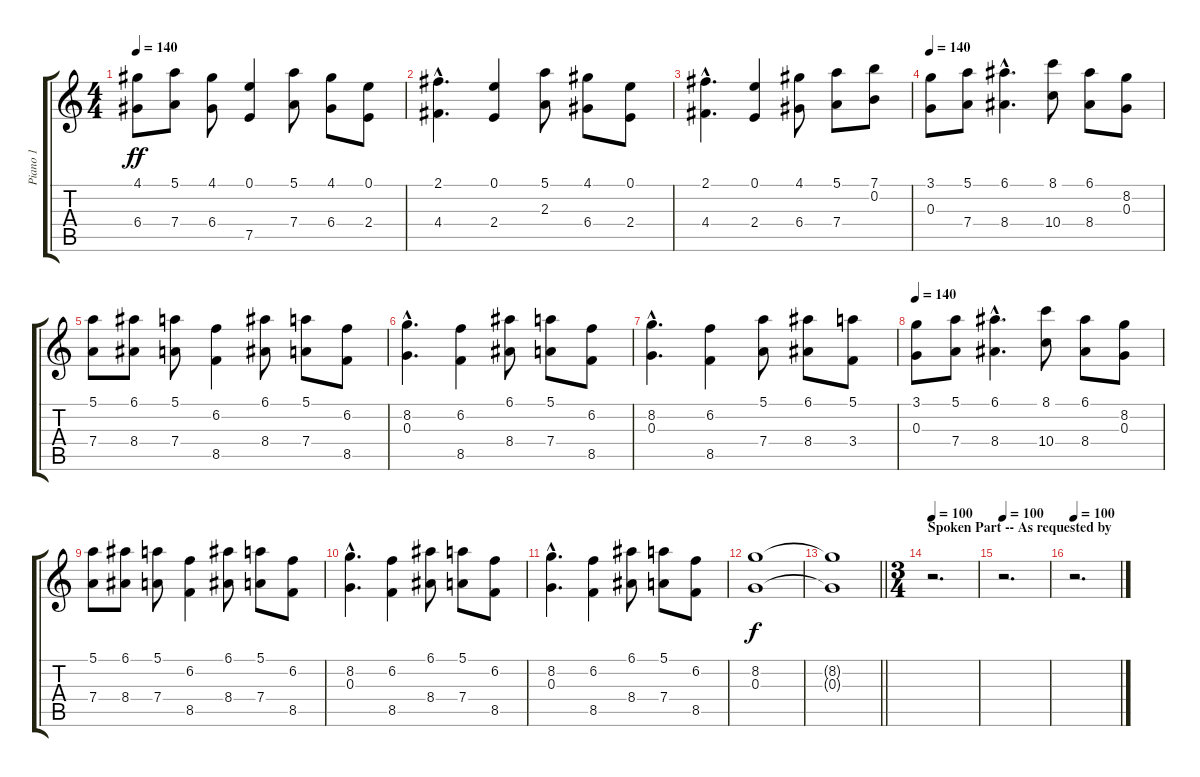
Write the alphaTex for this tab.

\track ("Piano 1" "Piano 1") {instrument acousticgrandpiano}
\staff {score tabs}
\tuning (E5 B4 G4 D4 A3 D3) {hide}
\ts (4 4)
\tempo 140
\clef g2
\ks c
(4.1 6.4).8{dy ff} (5.1 7.4).8 (4.1 6.4).8 (0.1 7.5).4 (5.1 7.4).8 (4.1 6.4).8 (0.1 2.4).8 |
(2.1{hac} 4.4{hac}).4{d} (0.1 2.4).4 (5.1 2.3).8 (4.1 6.4).8 (0.1 2.4).8 |
(2.1{hac} 4.4{hac}).4{d} (0.1 2.4).4 (4.1 6.4).8 (5.1 7.4).8 (7.1 0.2).8 |
\tempo 140
(3.1 0.3).8 (5.1 7.4).8 (6.1{hac} 8.4{hac}).4{d} (8.1 10.4).8 (6.1 8.4).8 (8.2 0.3).8 |
(5.1 7.4).8 (6.1 8.4).8 (5.1 7.4).8 (6.2 8.5).4 (6.1 8.4).8 (5.1 7.4).8 (6.2 8.5).8 |
(8.2{hac} 0.3{hac}).4{d} (6.2 8.5).4 (6.1 8.4).8 (5.1 7.4).8 (6.2 8.5).8 |
(8.2{hac} 0.3{hac}).4{d} (6.2 8.5).4 (5.1 7.4).8 (6.1 8.4).8 (5.1 3.4).8 |
\tempo 140
(3.1 0.3).8 (5.1 7.4).8 (6.1{hac} 8.4{hac}).4{d} (8.1 10.4).8 (6.1 8.4).8 (8.2 0.3).8 |
(5.1 7.4).8 (6.1 8.4).8 (5.1 7.4).8 (6.2 8.5).4 (6.1 8.4).8 (5.1 7.4).8 (6.2 8.5).8 |
(8.2{hac} 0.3{hac}).4{d} (6.2 8.5).4 (6.1 8.4).8 (5.1 7.4).8 (6.2 8.5).8 |
(8.2{hac} 0.3{hac}).4{d} (6.2 8.5).4 (6.1 8.4).8 (5.1 7.4).8 (6.2 8.5).8 |
(8.2 0.3).1{dy f instrument acousticgrandpiano} |
\barLineRight lightlight
(8.2{t} 0.3{t}).1 |
\ts (3 4)
\section ("" "Spoken Part -- As requested by")
\tempo 100
r.2{d} |
\tempo 100
r.2{d} |
\tempo 100
r.2{d}
